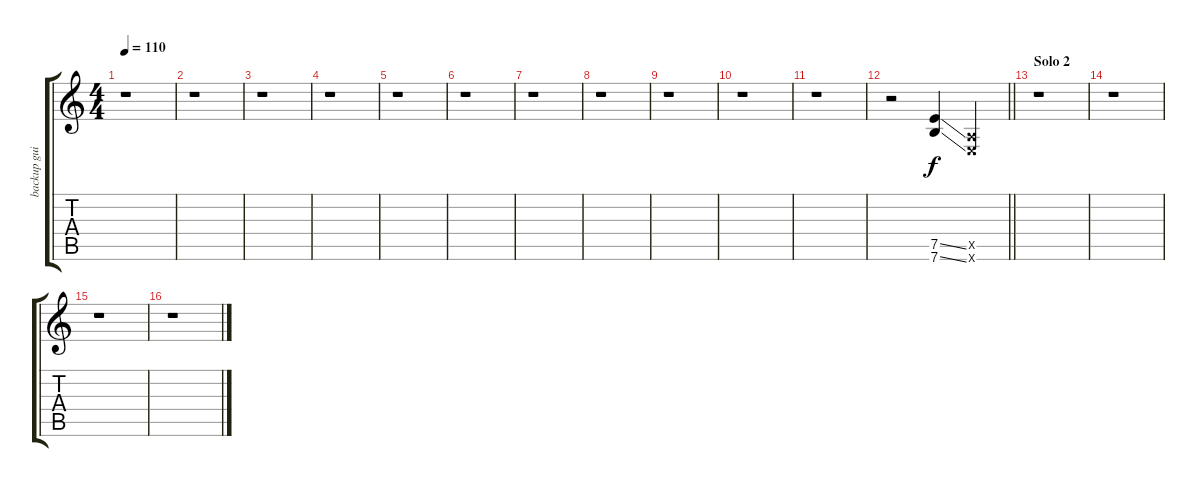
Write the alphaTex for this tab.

\track ("backup guitar 2" "backup gui") {instrument distortionguitar}
\staff {score tabs}
\tuning (E4 B3 G3 D3 A2 E2) {hide}
\ts (4 4)
\tempo 110
\clef g2
\ks c
r.1{dy mp} |
r.1 |
r.1 |
r.1 |
r.1 |
r.1 |
r.1 |
r.1 |
r.1 |
r.1 |
r.1 |
\barLineRight lightlight
r.2 (7.5{ss} 7.6{ss}).4{dy f} (0.5{x} 0.6{x}).4 |
\section ("" "Solo 2")
r.1 |
r.1 |
r.1 |
r.1
